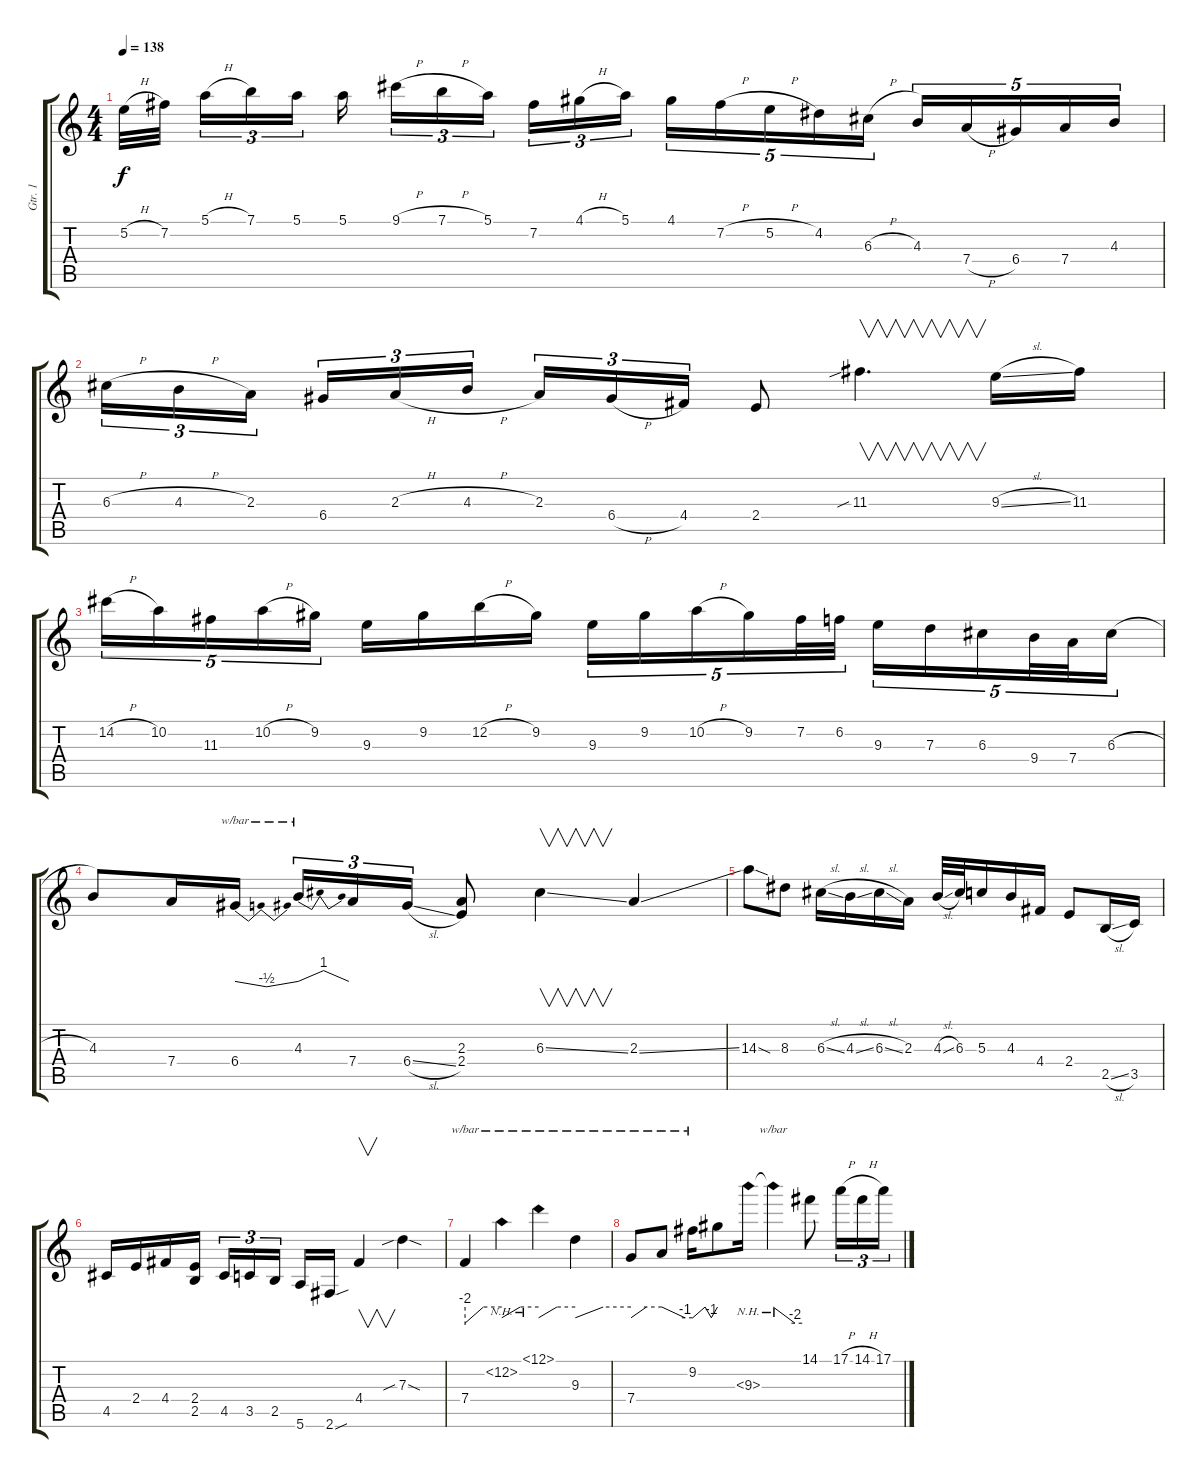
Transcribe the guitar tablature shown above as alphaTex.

\track ("Gtr. 1" "Gtr. 1") {instrument distortionguitar}
\staff {score tabs}
\tuning (E4 B3 G3 D3 A2 E2) {hide}
\ts (4 4)
\tempo 138
\clef g2
\ks c
5.2{h}.32{dy f} 7.2.32{beam splitsecondary} 5.1{h}.16{tu (3 2)} 7.1.16{tu (3 2)} 5.1.16{tu (3 2) beam splitsecondary} 5.1.16 9.1{h}.16{tu (3 2)} 7.1{h}.16{tu (3 2)} 5.1.16{tu (3 2) beam splitsecondary} 7.2.16{tu (3 2)} 4.1{h}.16{tu (3 2)} 5.1.16{tu (3 2)} 4.1.16{tu (5 4)} 7.2{h}.16{tu (5 4)} 5.2{h}.16{tu (5 4)} 4.2.16{tu (5 4)} 6.3{h}.16{tu (5 4)} 4.3.16{tu (5 4)} 7.4{h}.16{tu (5 4)} 6.4.16{tu (5 4)} 7.4.16{tu (5 4)} 4.3.16{tu (5 4)} |
6.3{h}.16{tu (3 2)} 4.3{h}.16{tu (3 2)} 2.3.16{tu (3 2) beam splitsecondary} 6.4.16{tu (3 2)} 2.3{h}.16{tu (3 2)} 4.3{h}.16{tu (3 2)} 2.3.16{tu (3 2)} 6.4{h}.16{tu (3 2)} 4.4.16{tu (3 2)} 2.4.8 11.3{sib}.4{v d} 9.3{sl}.16 11.3.16 |
14.2{h}.16{tu (5 4)} 10.2.16{tu (5 4)} 11.3.16{tu (5 4)} 10.2{h}.16{tu (5 4)} 9.2.16{tu (5 4)} 9.3.16 9.2.16 12.2{h}.16 9.2.16 9.3.16{tu (5 4)} 9.2.16{tu (5 4)} 10.2{h}.16{tu (5 4)} 9.2.16{tu (5 4)} 7.2.32{tu (5 4)} 6.2.32{tu (5 4)} 9.3.16{tu (5 4)} 7.3.16{tu (5 4)} 6.3.16{tu (5 4)} 9.4.32{tu (5 4)} 7.4.32{tu (5 4)} 6.3{h}.16{tu (5 4)} |
4.3.8 7.4.16 6.4.16{tbe (dip default 0 0 30 -2 60 0)} 4.3.16{tu (3 2) tbe (dip default 0 0 30 4 60 0)} 7.4.16{tu (3 2)} 6.4{sl}.16{tu (3 2)} (2.3 2.4).8 6.3{ss}.4{v} 2.3{ss}.4 |
14.3{sod}.8 8.3.8 6.3{sl}.16 4.3{sl}.16 6.3{sl}.16 2.3.16 4.3{sl}.32 6.3.32 5.3.16 4.3.16 4.4.16 2.4.8 2.5{sl}.16 3.5.16 |
4.5.16 2.4.16 4.4.16 (2.4 2.5).16 4.5.16{tu (3 2)} 3.5.16{tu (3 2)} 2.5.16{tu (3 2) beam splitsecondary} 5.6.16 2.6{sou}.16 4.4.4{v} 7.3{sib sod}.4 |
7.4.4{tbe (custom default 0 -8 30 0 60 0)} 12.2{nh}.4{tbe (custom default 0 -4 30 0 60 0)} 12.1{nh}.4{tbe (custom default 0 -4 30 0 60 0)} 9.3.4{tbe (custom default 0 -4 30 0 60 0)} |
7.4.8{tbe (custom default 0 -4 30 0 60 0)} 7.4{t}.8{tbe (custom default 0 0 45 -4 60 -4)} 9.2.16{tbe (custom default 0 -4 30 0 45 -4 60 0)} 9.2{t}.8 9.3{nh}.16 9.3{nh t}.4{tbe (custom default 0 0 45 -8 60 -8)} 14.1.8 17.1{h}.16{tu (3 2)} 14.1{h}.16{tu (3 2)} 17.1.16{tu (3 2)}
